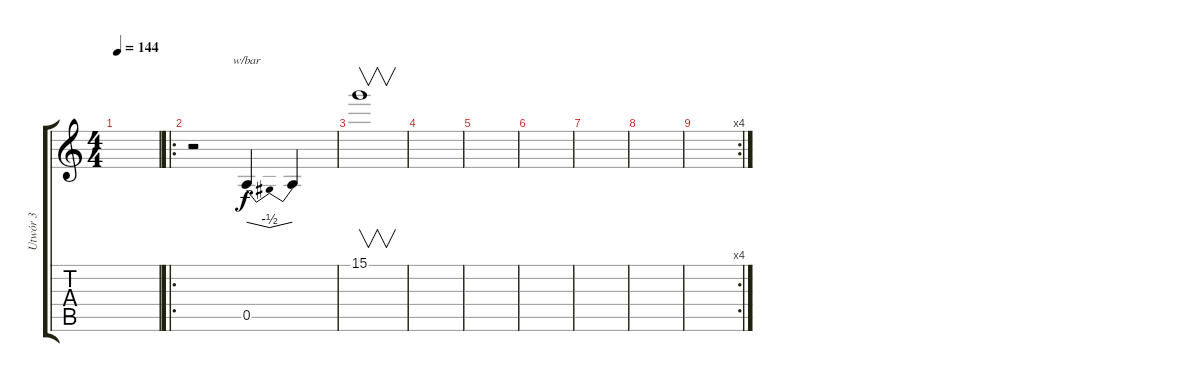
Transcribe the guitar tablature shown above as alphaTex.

\track ("Utwór 3" "Utwór 3") {instrument overdrivenguitar}
\staff {score tabs}
\tuning (E4 B3 G3 D3 A2 E2) {hide}
\ts (4 4)
\tempo 144
\clef g2
\ks c
|
\ro
r.2 0.5.4{tbe (dip default 0 0 30 -2 60 0)} 0.5{t}.4 |
15.1.1{v} |
|
|
|
|
|
\rc 4
